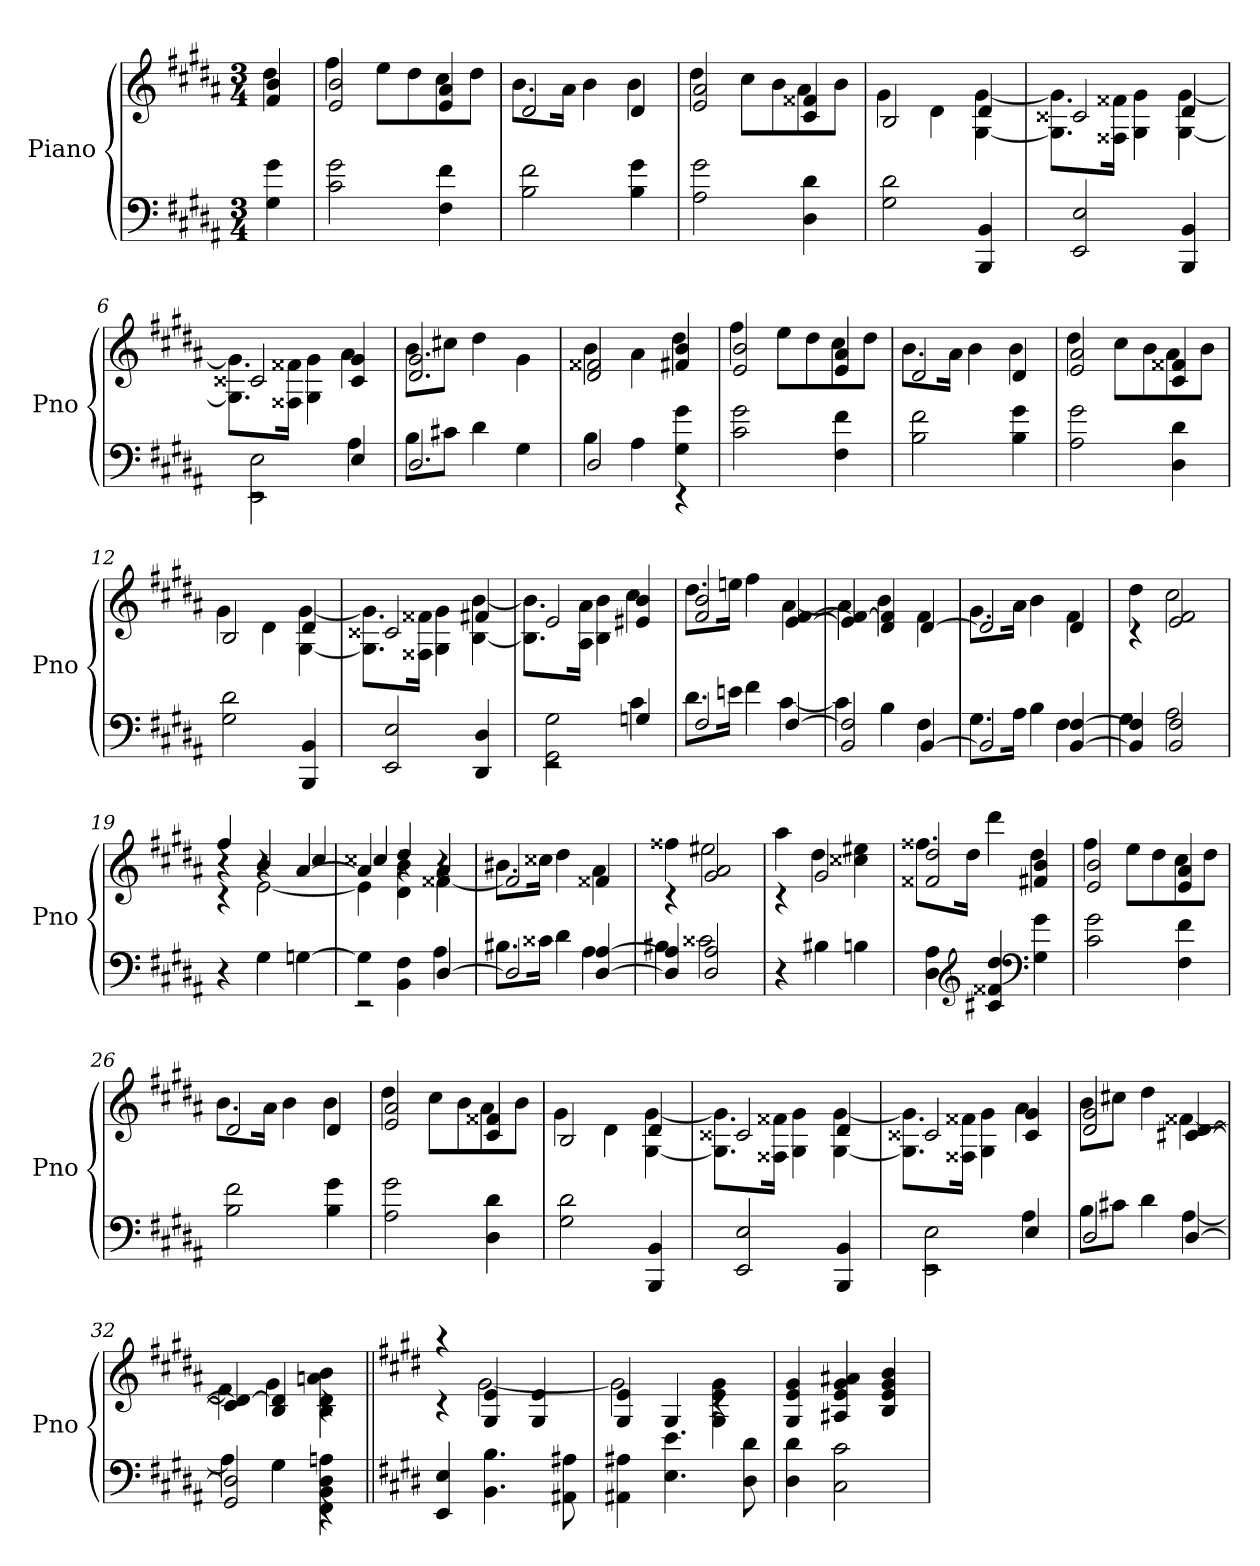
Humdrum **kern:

**kern	**kern
*part1	*part1
*staff2	*staff1
*I"Piano	*
*I'Pno	*
*clefF4	*clefG2
*k[f#c#g#d#a#]	*k[f#c#g#d#a#]
*g#:	*g#:
*M3/4	*M3/4
=	=
*	*^
4G# 4g#	4f# 4b	4dd#
=1	=1	=1
2c# 2g#	2e 2b	4ff#
.	.	8eeL
.	.	8dd#
4F# 4f#	4e 4a#	8cc#
.	.	8dd#J
=2	=2	=2
2B 2f#	2d#	8.bL
.	.	16a#Jk
.	.	4b
4B 4g#	4d#	4b
=3	=3	=3
2A# 2g#	2e 2a#	4dd#
.	.	8cc#L
.	.	8b
4D# 4d#	4c# 4f##X	8a#
.	.	8bJ
=4	=4	=4
2G# 2d#	2B	4g#
.	.	4d#
4BBB 4BB	4d#	[4G# [4g#
=5	=5	=5
2EE 2E	2c##X	8.G#] 8.g#]L
.	.	16F##X 16f##XJk
.	.	4G# 4g#
4BBB 4BB	4d#	[4G# [4g#
=6	=6	=6
*^	*	*
2rEE	2EE 2E	2c##X	8.G#] 8.g#]L
.	.	.	16F##X 16f##XJk
.	.	.	4G# 4g#
4E	4A#	4c## 4g#	4a#
=7	=7	=7	=7
2.D#	8BL	2.d# 2.g#	8bL
.	8c#XJ	.	8cc#XJ
.	4d#	.	4dd#
.	4G#	.	4g#
=8	=8	=8	=8
2D#	4B	2d# 2f##X	4b
.	4A#	.	4a#
4rEE	4G# 4g#	4f#X 4b	4dd#
*v	*v	*	*
=9	=9	=9
2c# 2g#	2e 2b	4ff#
.	.	8eeL
.	.	8dd#
4F# 4f#	4e 4a#	8cc#
.	.	8dd#J
=10	=10	=10
2B 2f#	2d#	8.bL
.	.	16a#Jk
.	.	4b
4B 4g#	4d#	4b
=11	=11	=11
2A# 2g#	2e 2a#	4dd#
.	.	8cc#L
.	.	8b
4D# 4d#	4c# 4f##X	8a#
.	.	8bJ
=12	=12	=12
2G# 2d#	2B	4g#
.	.	4d#
4BBB 4BB	4d#	[4G# [4g#
=13	=13	=13
2EE 2E	2c##X	8.G#] 8.g#]L
.	.	16F##X 16f##XJk
.	.	4G# 4g#
4DD# 4D#	4f#X	[4B [4b
=14	=14	=14
*^	*	*
2rEE	2GG# 2G#	2e	8.B] 8.b]L
.	.	.	16A# 16a#Jk
.	.	.	4B 4b
4Gn	4c#	4e#X 4b	4cc#
=15	=15	=15	=15
2F#	8.d#L	2f# 2b	8.dd#L
.	16enJk	.	16eenJk
.	4f#	.	4ff#
[4F#	[4c#	[4e [4f#	[4a#
=16	=16	=16	=16
2BB 2F#]	4c#]	4e] 4f#_	4a#]
.	4B	4d# 4f#]	4b
[4BB	4F#	[4d#	4f#
=17	=17	=17	=17
2BB]	8.G#L	2d#]	8.g#L
.	16A#Jk	.	16a#Jk
.	4B	.	4b
[4BB [4F#	4F#	4d#	4f#
=18	=18	=18	=18
4BB] 4F#]	4G#	4rc	4dd#
2BB 2F#	2A#	2e 2f#	2cc#
*v	*v	*	*
=19	=19	=19
*	*	*^
4r	4r	4rc	4ff#
4G#	4r	[2e	4b
[4Gn	[4a#/	.	4cc#
=20	=20	=20	=20
*^	*	*	*
2rEE	4G]	4a#/]	4e]	4cc##X
.	4BB 4F#	4r	4d# 4b	4dd#
[4D#	4A#	4r	[4f##X	4a#
*	*	*	*v	*v
=21	=21	=21	=21
2D#]	8.B#XL	2f##]	8.b#XL
.	16c##XJk	.	16cc##XJk
.	4d#	.	4dd#
[4D# [4A#	4A#	4f##X	4a#
=22	=22	=22	=22
4D#] 4A#]	4B#X	4rc	4ff##X
2D# 2A#	2c##X	2g# 2a#	2ee#X
*v	*v	*	*
=23	=23	=23
4r	4rc	4aa#
4B#X	2g#	4dd#
4Bn	.	4cc##X 4ee#X
=24	=24	=24
4D# 4A#	2f##X 2dd#	8.ff##XL
.	.	16dd#Jk
*clefG2	*	*
4c#X 4f##X 4dd#	.	4ddd#
*clefF4	*	*
4G# 4g#	4f#X 4b	4dd#
=25	=25	=25
2c# 2g#	2e 2b	4ff#
.	.	8eeL
.	.	8dd#
4F# 4f#	4e 4a#	8cc#
.	.	8dd#J
=26	=26	=26
2B 2f#	2d#	8.bL
.	.	16a#Jk
.	.	4b
4B 4g#	4d#	4b
=27	=27	=27
2A# 2g#	2e 2a#	4dd#
.	.	8cc#L
.	.	8b
4D# 4d#	4c# 4f##X	8a#
.	.	8bJ
=28	=28	=28
2G# 2d#	2B	4g#
.	.	4d#
4BBB 4BB	4d#	[4G# [4g#
=29	=29	=29
2EE 2E	2c##X	8.G#] 8.g#]L
.	.	16F##X 16f##XJk
.	.	4G# 4g#
4BBB 4BB	4d#	[4G# [4g#
=30	=30	=30
*^	*	*
2rEE	2EE 2E	2c##X	8.G#] 8.g#]L
.	.	.	16F##X 16f##XJk
.	.	.	4G# 4g#
4E	4A#	4c## 4g#	4a#
=31	=31	=31	=31
2D#	8BL	2d# 2g#	8bL
.	8c#XJ	.	8cc#XJ
.	4d#	.	4dd#
[4D#	[4A#	[4c#X [4d#	[4f##X
=32	=32	=32	=32
2GG# 2D#]	4A#]	4c#] 4d#_	4f##]
.	4G#	4B 4d#]	4g#
4rEE	4FF# 4BB 4D# 4An	4rc	4B 4d# 4an 4b
*v	*v	*	*
=33||	=33||	=33||
*k[f#c#g#d#]	*k[f#c#g#d#]	*
4EE 4E	4rc	4raa
4.BB 4.B	4G# 4e	[2g#
.	4G# 4e	.
8AA#X 8A#X	.	.
=34	=34	=34
4AA#X 4A#X	4G# 4e	2g#]
4.E 4.e	4G#	.
.	4rc	4G# 4e 4g#
8D# 8d#	.	.
*	*v	*v
=35	=35
4D# 4d#	4G# 4e 4g#
2C# 2c#	4A#X 4e 4g# 4a#X
.	4B 4e 4g# 4b
=	=
*-	*-
